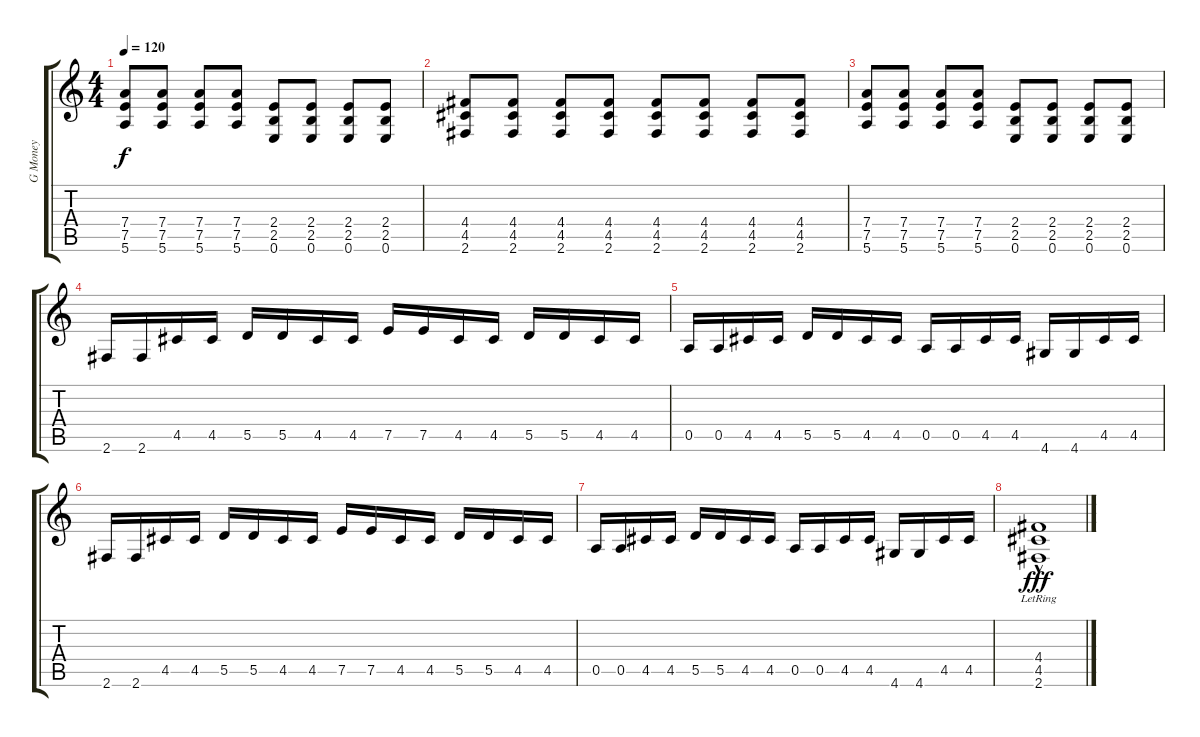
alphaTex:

\track ("G Money" "G Money") {instrument overdrivenguitar}
\staff {score tabs}
\tuning (E4 B3 G3 D3 A2 E2) {hide}
\ts (4 4)
\tempo 120
\clef g2
\ks c
(7.4 7.5 5.6).8{dy f} (7.4 7.5 5.6).8 (7.4 7.5 5.6).8 (7.4 7.5 5.6).8 (2.4 2.5 0.6).8 (2.4 2.5 0.6).8 (2.4 2.5 0.6).8 (2.4 2.5 0.6).8 |
(4.4 4.5 2.6).8 (4.4 4.5 2.6).8 (4.4 4.5 2.6).8 (4.4 4.5 2.6).8 (4.4 4.5 2.6).8 (4.4 4.5 2.6).8 (4.4 4.5 2.6).8 (4.4 4.5 2.6).8 |
(7.4 7.5 5.6).8 (7.4 7.5 5.6).8 (7.4 7.5 5.6).8 (7.4 7.5 5.6).8 (2.4 2.5 0.6).8 (2.4 2.5 0.6).8 (2.4 2.5 0.6).8 (2.4 2.5 0.6).8 |
2.6.16 2.6.16 4.5.16 4.5.16 5.5.16 5.5.16 4.5.16 4.5.16 7.5.16 7.5.16 4.5.16 4.5.16 5.5.16 5.5.16 4.5.16 4.5.16 |
0.5.16 0.5.16 4.5.16 4.5.16 5.5.16 5.5.16 4.5.16 4.5.16 0.5.16 0.5.16 4.5.16 4.5.16 4.6.16 4.6.16 4.5.16 4.5.16 |
2.6.16 2.6.16 4.5.16 4.5.16 5.5.16 5.5.16 4.5.16 4.5.16 7.5.16 7.5.16 4.5.16 4.5.16 5.5.16 5.5.16 4.5.16 4.5.16 |
0.5.16 0.5.16 4.5.16 4.5.16 5.5.16 5.5.16 4.5.16 4.5.16 0.5.16 0.5.16 4.5.16 4.5.16 4.6.16 4.6.16 4.5.16 4.5.16 |
(4.4{hac lr} 4.5{hac lr} 2.6{hac lr}).1{dy fff}
